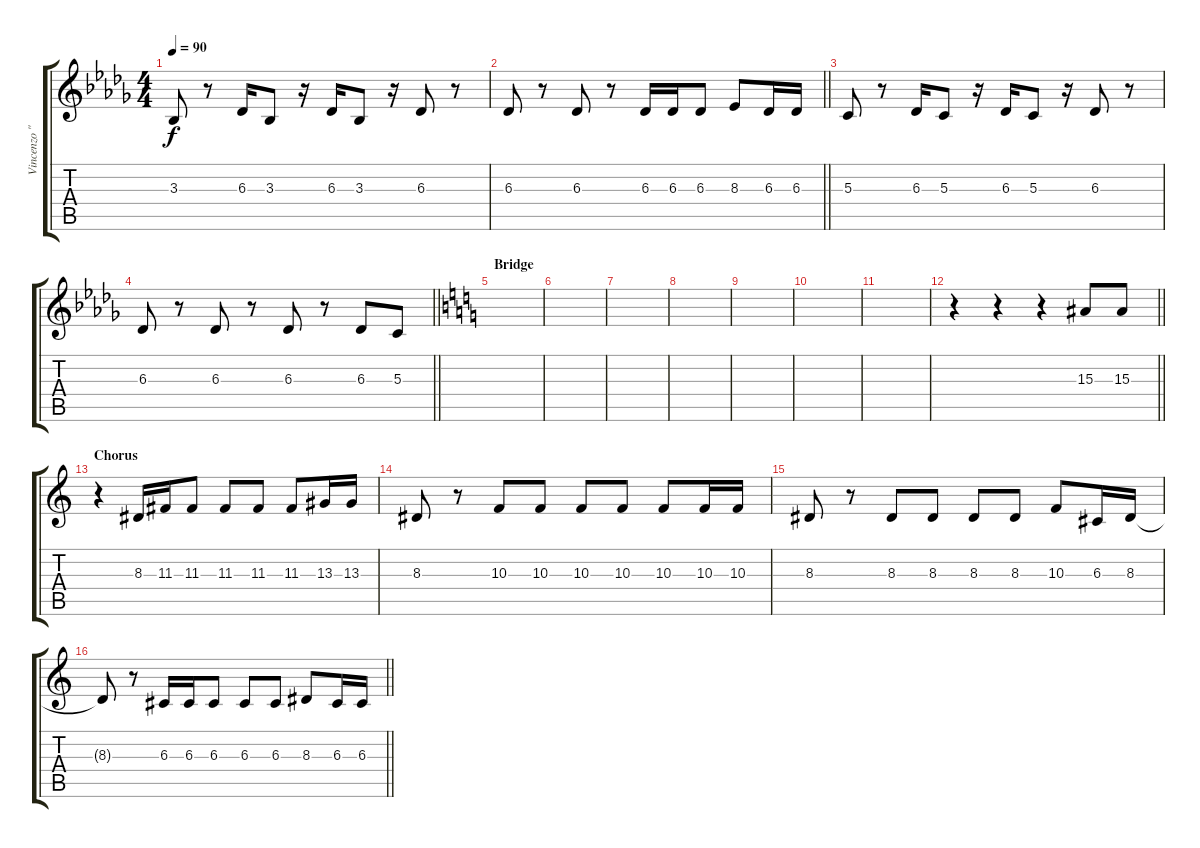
\track ("Vincenzo \"Vinx\" Cristi (Vocals)" "Vincenzo \"") {instrument oboe}
\staff {score tabs}
\tuning (E4 B3 G3 D3 A2 E2) {hide}
\ts (4 4)
\tempo 90
\clef g2
\ks db
3.3.8{dy f} r.8 6.3.16 3.3.8 r.16 6.3.16 3.3.8 r.16 6.3.8 r.8 |
\barLineRight lightlight
6.3.8 r.8 6.3.8 r.8 6.3.16 6.3.16 6.3.8 8.3.8 6.3.16 6.3.16 |
5.3.8 r.8 6.3.16 5.3.8 r.16 6.3.16 5.3.8 r.16 6.3.8 r.8 |
\barLineRight lightlight
6.3.8 r.8 6.3.8 r.8 6.3.8 r.8 6.3.8 5.3.8 |
\section ("" "Bridge")
\ks c
|
|
|
|
|
|
|
\barLineRight lightlight
r.4 r.4 r.4 15.3.8 15.3.8 |
\section ("" "Chorus")
r.4 8.3.16 11.3.16 11.3.8 11.3.8 11.3.8 11.3.8 13.3.16 13.3.16 |
8.3.8 r.8 10.3.8 10.3.8 10.3.8 10.3.8 10.3.8 10.3.16 10.3.16 |
8.3.8 r.8 8.3.8 8.3.8 8.3.8 8.3.8 10.3.8 6.3.16 8.3.16 |
\barLineRight lightlight
8.3{t}.8 r.8 6.3.16 6.3.16 6.3.8 6.3.8 6.3.8 8.3.8 6.3.16 6.3.16
